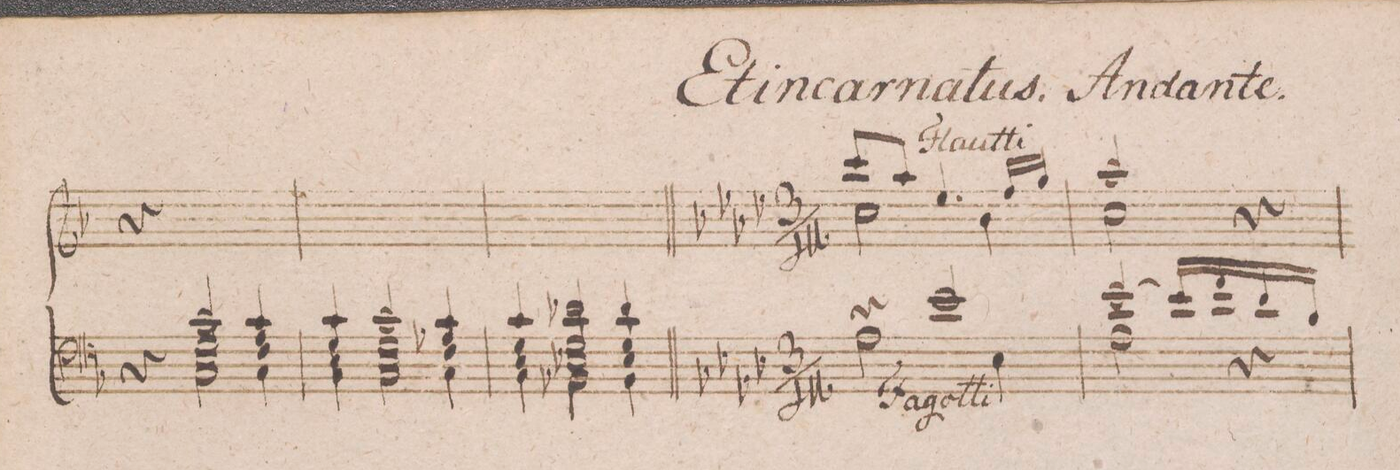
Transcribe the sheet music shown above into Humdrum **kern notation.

**kern
*I"Organo.
*clefF4
*k[b-]
*met(c|)
*M2/2
*^
4r	4ryy
2E/ 2G 2c	2C\
4F/ 4A 4c	4C\
=73	=73
4F/ 4A 4c	4C\
2E/ 2G 2c	2C\
4F/ 4A-X 4c	4C\
=74	=74
4E/ 4G 4c	4C\
2E-X/ 2G 2d-X	2BB-X\
4E-/ 4G 4d-	4BB-\
*v	*v
=75||
*k[b-e-a-d-]
*M3/4
*^
4r	2A-\
2e-/	.
.	4E-\
=76	=76
[2e-/	2A-\
16e-/LL]	4rA
16f/	.
16d-/	.
16B-/JJ	.
=77	=77
*-	*-
